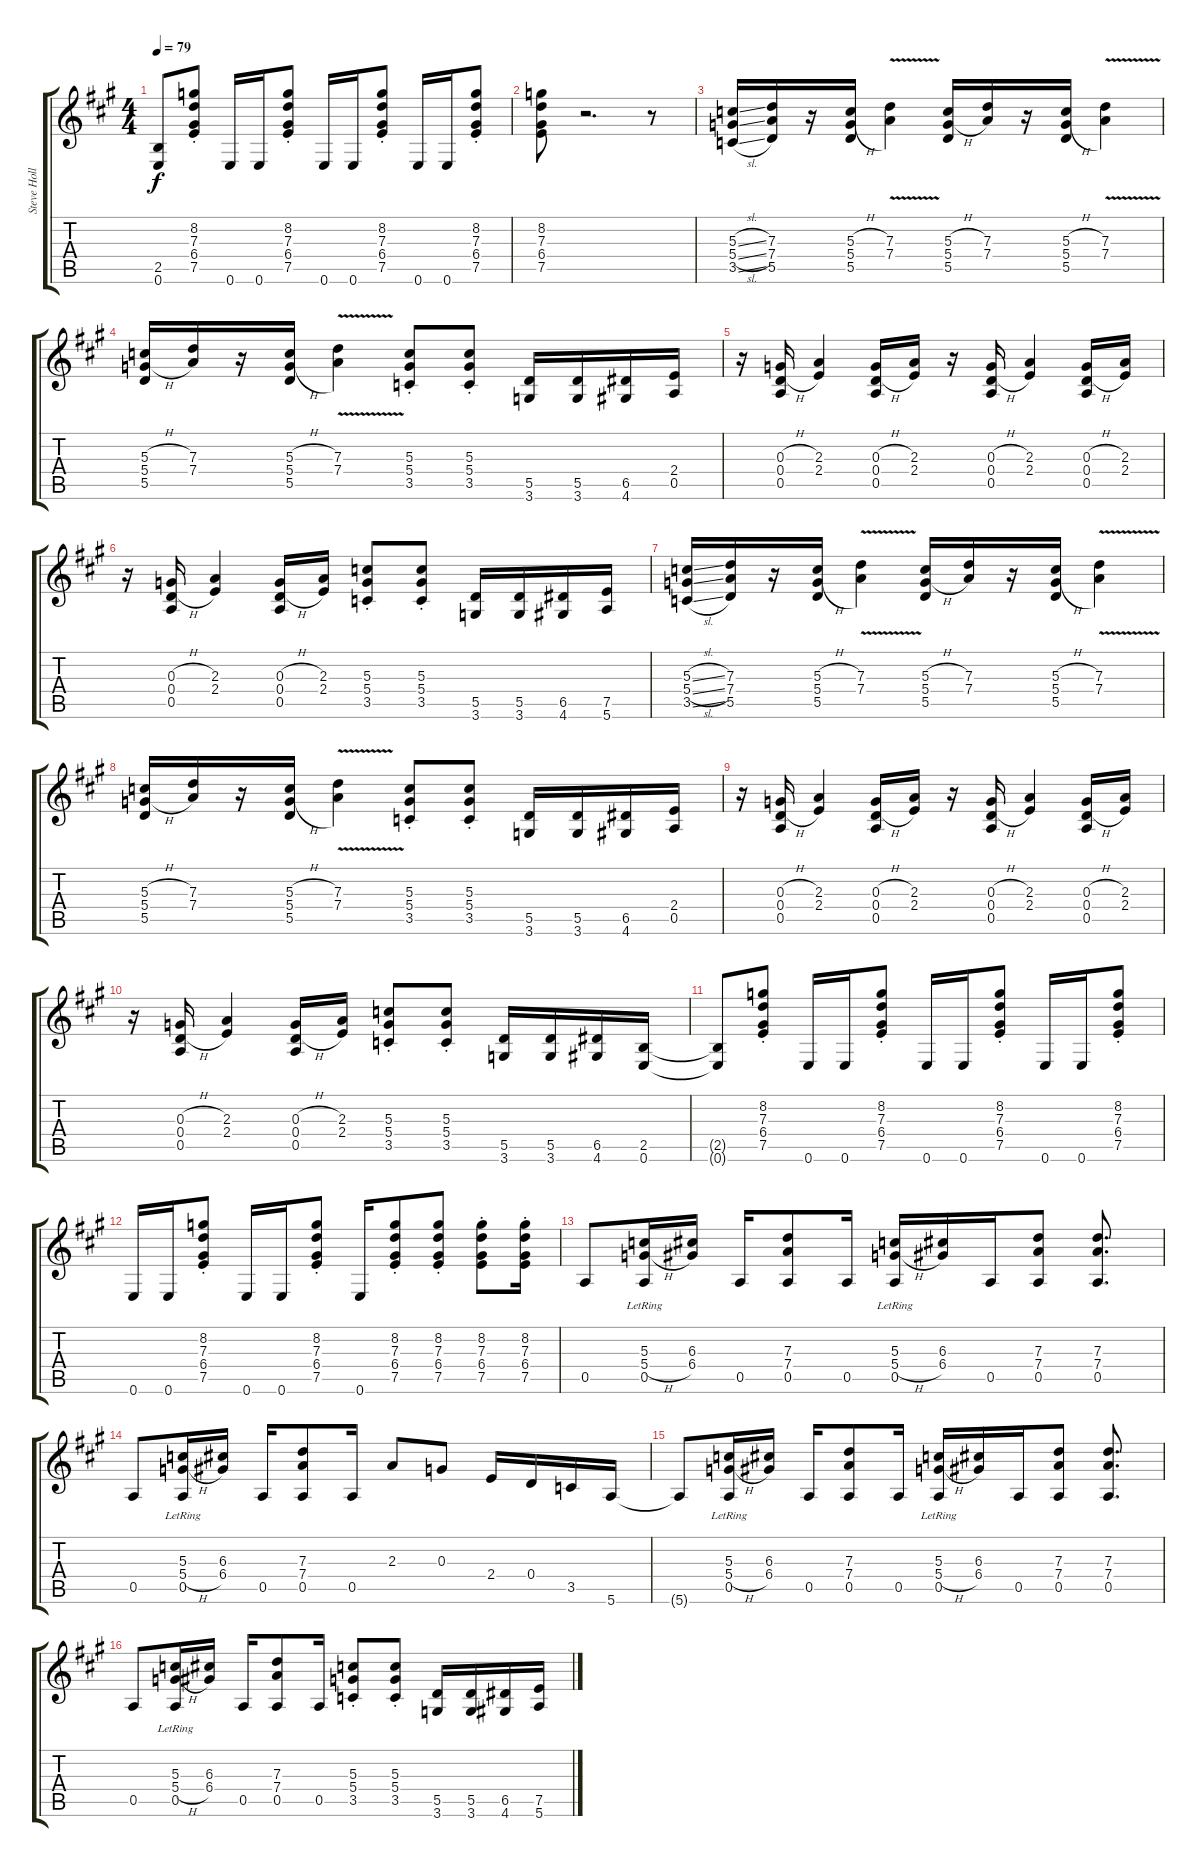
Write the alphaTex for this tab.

\track ("Steve Holland Guitar" "Steve Holl") {instrument overdrivenguitar}
\staff {score tabs}
\tuning (E4 B3 G3 D3 A2 E2) {hide}
\ts (4 4)
\tempo 79
\clef g2
\ks a
(2.5{t} 0.6{t}).8{dy f} (8.2{st} 7.3 6.4 7.5).8 0.6.16 0.6.16 (8.2 7.3 6.4 7.5{st}).8 0.6.16 0.6.16 (8.2 7.3 6.4 7.5{st}).8 0.6.16 0.6.16 (8.2 7.3 6.4 7.5{st}).8 |
(8.2 7.3 6.4 7.5).8 r.2{d} r.8 |
(5.3{sl} 5.4{sl} 3.5{sl}).16 (7.3 7.4 5.5).16 r.16 (5.3{h} 5.4{h} 5.5).16 (7.3 7.4{v}).4 (5.3{h} 5.4{h} 5.5).16 (7.3 7.4).16 r.16 (5.3{h} 5.4{h} 5.5).16 (7.3 7.4{v}).4 |
(5.3{h} 5.4{h} 5.5).16 (7.3 7.4).16 r.16 (5.3{h} 5.4{h} 5.5).16 (7.3 7.4{v}).4 (5.3{st} 5.4 3.5).8 (5.3{st} 5.4 3.5).8 (5.5 3.6).16 (5.5 3.6).16 (6.5 4.6).16 (2.4 0.5).16 |
r.16 (0.3{h} 0.4{h} 0.5).16 (2.3 2.4).4 (0.3{h} 0.4{h} 0.5).16 (2.3 2.4).16 r.16 (0.3{h} 0.4{h} 0.5).16 (2.3 2.4).4 (0.3{h} 0.4{h} 0.5).16 (2.3 2.4).16 |
r.16 (0.3{h} 0.4{h} 0.5).16 (2.3 2.4).4 (0.3{h} 0.4{h} 0.5).16 (2.3 2.4).16 (5.3{st} 5.4 3.5).8 (5.3{st} 5.4 3.5).8 (5.5 3.6).16 (5.5 3.6).16 (6.5 4.6).16 (7.5 5.6).16 |
(5.3{sl} 5.4{sl} 3.5{sl}).16 (7.3 7.4 5.5).16 r.16 (5.3{h} 5.4{h} 5.5).16 (7.3 7.4{v}).4 (5.3{h} 5.4{h} 5.5).16 (7.3 7.4).16 r.16 (5.3{h} 5.4{h} 5.5).16 (7.3 7.4{v}).4 |
(5.3{h} 5.4{h} 5.5).16 (7.3 7.4).16 r.16 (5.3{h} 5.4{h} 5.5).16 (7.3 7.4{v}).4 (5.3{st} 5.4 3.5).8 (5.3{st} 5.4 3.5).8 (5.5 3.6).16 (5.5 3.6).16 (6.5 4.6).16 (2.4 0.5).16 |
r.16 (0.3{h} 0.4{h} 0.5).16 (2.3 2.4).4 (0.3{h} 0.4{h} 0.5).16 (2.3 2.4).16 r.16 (0.3{h} 0.4{h} 0.5).16 (2.3 2.4).4 (0.3{h} 0.4{h} 0.5).16 (2.3 2.4).16 |
r.16 (0.3{h} 0.4{h} 0.5).16 (2.3 2.4).4 (0.3{h} 0.4{h} 0.5).16 (2.3 2.4).16 (5.3{st} 5.4 3.5).8 (5.3{st} 5.4 3.5).8 (5.5 3.6).16 (5.5 3.6).16 (6.5 4.6).16 (2.5 0.6).16 |
(2.5{t} 0.6{t}).8 (8.2{st} 7.3 6.4 7.5).8 0.6.16 0.6.16 (8.2 7.3 6.4 7.5{st}).8 0.6.16 0.6.16 (8.2 7.3 6.4 7.5{st}).8 0.6.16 0.6.16 (8.2 7.3 6.4 7.5{st}).8 |
0.6.16 0.6.16 (8.2 7.3 6.4 7.5{st}).8 0.6.16 0.6.16 (8.2 7.3 6.4 7.5{st}).8 0.6.16 (8.2 7.3 6.4 7.5{st}).8 (8.2 7.3 6.4 7.5{st}).8 (8.2 7.3 6.4 7.5{st}).8 (8.2 7.3 6.4 7.5{st}).16 |
0.5.8 (5.3 5.4{h} 0.5{lr}).16 (6.3 6.4).16 0.5.16 (7.3 7.4 0.5).8 0.5.16 (5.3 5.4{h} 0.5{lr}).16 (6.3 6.4).16 0.5.16 (7.3 7.4 0.5).8 (7.3 7.4 0.5).8{d} |
0.5.8 (5.3 5.4{h} 0.5{lr}).16 (6.3 6.4).16 0.5.16 (7.3 7.4 0.5).8 0.5.16 2.3.8 0.3.8 2.4.16 0.4.16 3.5.16 5.6.16 |
5.6{t}.8 (5.3 5.4{h} 0.5{lr}).16 (6.3 6.4).16 0.5.16 (7.3 7.4 0.5).8 0.5.16 (5.3 5.4{h} 0.5{lr}).16 (6.3 6.4).16 0.5.16 (7.3 7.4 0.5).8 (7.3 7.4 0.5).8{d} |
0.5.8 (5.3 5.4{h} 0.5{lr}).16 (6.3 6.4).16 0.5.16 (7.3 7.4 0.5).8 0.5.16 (5.3 5.4{st} 3.5).8 (5.3{st} 5.4 3.5).8 (5.5 3.6).16 (5.5 3.6).16 (6.5 4.6).16 (7.5 5.6).16
